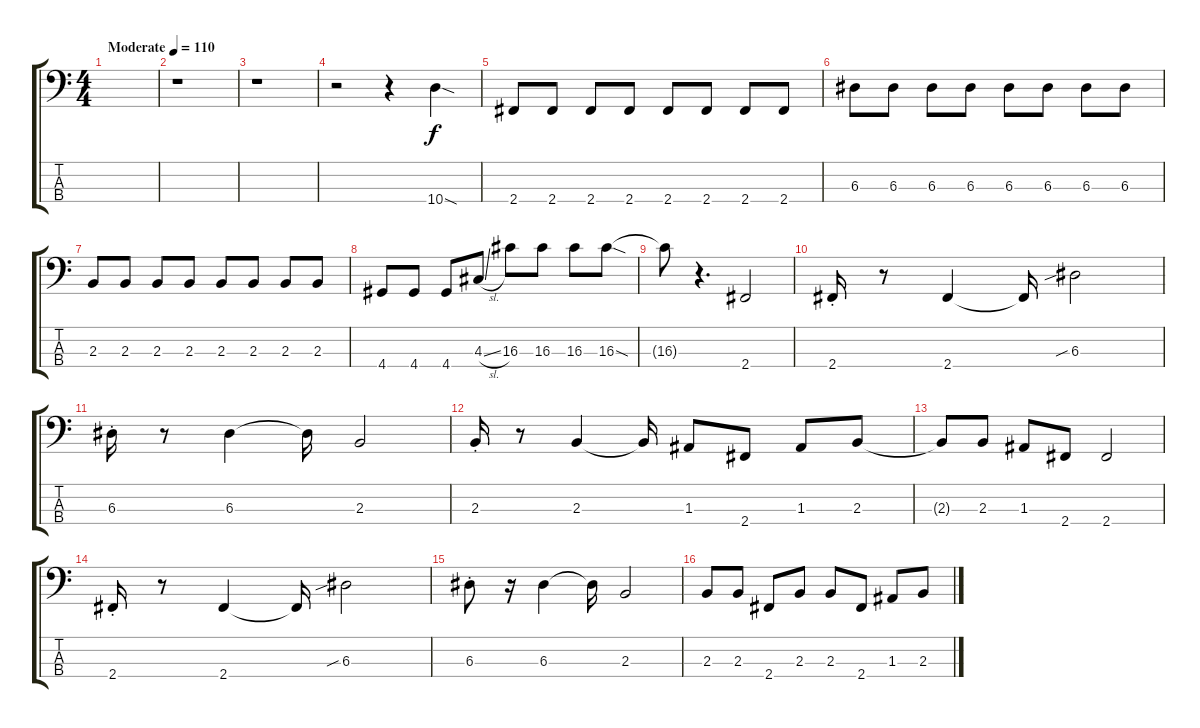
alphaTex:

\track "" {instrument electricbassfinger}
\staff {score tabs}
\tuning (G2 D2 A1 E1) {hide}
\ts (4 4)
\tempo (110 "Moderate")
\clef f4
\ks c
|
r.1 |
r.1 |
r.2 r.4 10.4{sod}.4 |
2.4.8 2.4.8 2.4.8 2.4.8 2.4.8 2.4.8 2.4.8 2.4.8 |
6.3.8 6.3.8 6.3.8 6.3.8 6.3.8 6.3.8 6.3.8 6.3.8 |
2.3.8 2.3.8 2.3.8 2.3.8 2.3.8 2.3.8 2.3.8 2.3.8 |
4.4.8 4.4.8 4.4.8 4.3{sl}.8 16.3.8 16.3.8 16.3.8 16.3{sod}.8 |
16.3{t}.8 r.4{d} 2.4.2 |
2.4{st}.16 r.8 2.4.4 2.4{t}.16 6.3{sib}.2 |
6.3{st}.16 r.8 6.3.4 6.3{t}.16 2.3.2 |
2.3{st}.16 r.8 2.3.4 2.3{t}.16 1.3.8 2.4.8 1.3.8 2.3.8 |
2.3{t}.8 2.3.8 1.3.8 2.4.8 2.4.2 |
2.4{st}.16 r.8 2.4.4 2.4{t}.16 6.3{sib}.2 |
6.3{st}.8 r.16 6.3.4 6.3{t}.16 2.3.2 |
2.3.8 2.3.8 2.4.8 2.3.8 2.3.8 2.4.8 1.3.8 2.3.8
